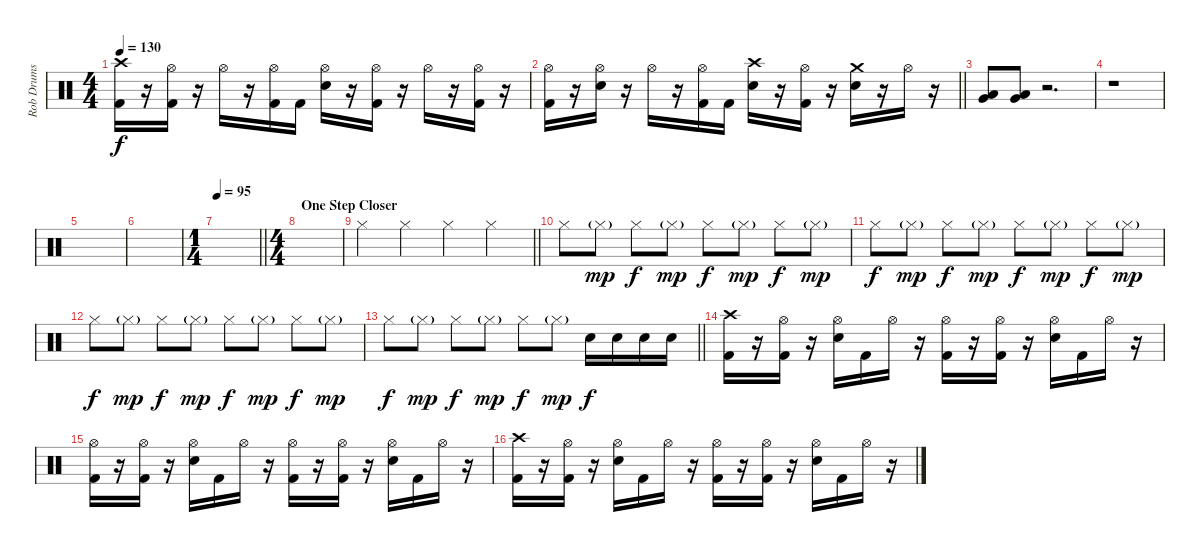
\track ("Rob Drums" "Rob Drums") {instrument percussion}
\staff {score}
\articulation defaults
\ts (4 4)
\tempo 130
\clef neutral
\ks c
("Crash high (hit)" "Kick (hit) 2").16{dy f} r.16 ("Hi-Hat (open)" "Kick (hit) 2").16 r.16 "Hi-Hat (open)".16 r.16 ("Hi-Hat (open)" "Kick (hit) 2").16 "Kick (hit) 2".16 ("Hi-Hat (open)" "Electric Snare (hit)").16 r.16 ("Hi-Hat (open)" "Kick (hit) 2").16 r.16 "Hi-Hat (open)".16 r.16 ("Hi-Hat (open)" "Kick (hit) 2").16 r.16 |
\barLineRight lightlight
("Hi-Hat (open)" "Kick (hit) 2").16 r.16 ("Hi-Hat (open)" "Electric Snare (hit)").16 r.16 "Hi-Hat (open)".16 r.16 ("Hi-Hat (open)" "Kick (hit) 2").16 "Kick (hit) 2".16 ("Crash high (hit)" "Electric Snare (hit)").16 r.16 ("Hi-Hat (open)" "Kick (hit) 2").16 r.16 ("Crash medium (hit)" "Electric Snare (hit)").16 r.16 "Hi-Hat (open)".16 r.16 |
("Low Tom (hit)" "Very Low Tom (hit)").8 ("Low Tom (hit)" "Very Low Tom (hit)").8 r.2{d} |
r.1 |
|
|
\ts (1 4)
\tempo 95
\barLineRight lightlight
|
\ts (4 4)
\section ("" "One Step Closer")
|
\barLineRight lightlight "Hi-Hat (closed)".4 "Hi-Hat (closed)".4 "Hi-Hat (closed)".4 "Hi-Hat (closed)".4
|
"Hi-Hat (closed)".8 "Hi-Hat (closed)"{g}.8{dy mp} "Hi-Hat (closed)".8{dy f} "Hi-Hat (closed)"{g}.8{dy mp} "Hi-Hat (closed)".8{dy f} "Hi-Hat (closed)"{g}.8{dy mp} "Hi-Hat (closed)".8{dy f} "Hi-Hat (closed)"{g}.8{dy mp} |
"Hi-Hat (closed)".8{dy f} "Hi-Hat (closed)"{g}.8{dy mp} "Hi-Hat (closed)".8{dy f} "Hi-Hat (closed)"{g}.8{dy mp} "Hi-Hat (closed)".8{dy f} "Hi-Hat (closed)"{g}.8{dy mp} "Hi-Hat (closed)".8{dy f} "Hi-Hat (closed)"{g}.8{dy mp} |
"Hi-Hat (closed)".8{dy f} "Hi-Hat (closed)"{g}.8{dy mp} "Hi-Hat (closed)".8{dy f} "Hi-Hat (closed)"{g}.8{dy mp} "Hi-Hat (closed)".8{dy f} "Hi-Hat (closed)"{g}.8{dy mp} "Hi-Hat (closed)".8{dy f} "Hi-Hat (closed)"{g}.8{dy mp} |
\barLineRight lightlight "Hi-Hat (closed)".8{dy f} "Hi-Hat (closed)"{g}.8{dy mp} "Hi-Hat (closed)".8{dy f} "Hi-Hat (closed)"{g}.8{dy mp} "Hi-Hat (closed)".8{dy f} "Hi-Hat (closed)"{g}.8{dy mp} "Electric Snare (hit)".16{dy f} "Electric Snare (hit)".16 "Electric Snare (hit)".16 "Electric Snare (hit)".16
|
("Crash high (hit)" "Kick (hit) 2").16 r.16 ("Hi-Hat (open)" "Kick (hit) 2").16 r.16 ("Hi-Hat (open)" "Electric Snare (hit)").16 "Kick (hit) 2".16 "Hi-Hat (open)".16 r.16 ("Hi-Hat (open)" "Kick (hit) 2").16 r.16 ("Hi-Hat (open)" "Kick (hit) 2").16 r.16 ("Hi-Hat (open)" "Electric Snare (hit)").16 "Kick (hit) 2".16 "Hi-Hat (open)".16 r.16 |
("Hi-Hat (open)" "Kick (hit) 2").16 r.16 ("Hi-Hat (open)" "Kick (hit) 2").16 r.16 ("Hi-Hat (open)" "Electric Snare (hit)").16 "Kick (hit) 2".16 "Hi-Hat (open)".16 r.16 ("Hi-Hat (open)" "Kick (hit) 2").16 r.16 ("Hi-Hat (open)" "Kick (hit) 2").16 r.16 ("Hi-Hat (open)" "Electric Snare (hit)").16 "Kick (hit) 2".16 "Hi-Hat (open)".16 r.16 |
("Crash high (hit)" "Kick (hit) 2").16 r.16 ("Hi-Hat (open)" "Kick (hit) 2").16 r.16 ("Hi-Hat (open)" "Electric Snare (hit)").16 "Kick (hit) 2".16 "Hi-Hat (open)".16 r.16 ("Hi-Hat (open)" "Kick (hit) 2").16 r.16 ("Hi-Hat (open)" "Kick (hit) 2").16 r.16 ("Hi-Hat (open)" "Electric Snare (hit)").16 "Kick (hit) 2".16 "Hi-Hat (open)".16 r.16
